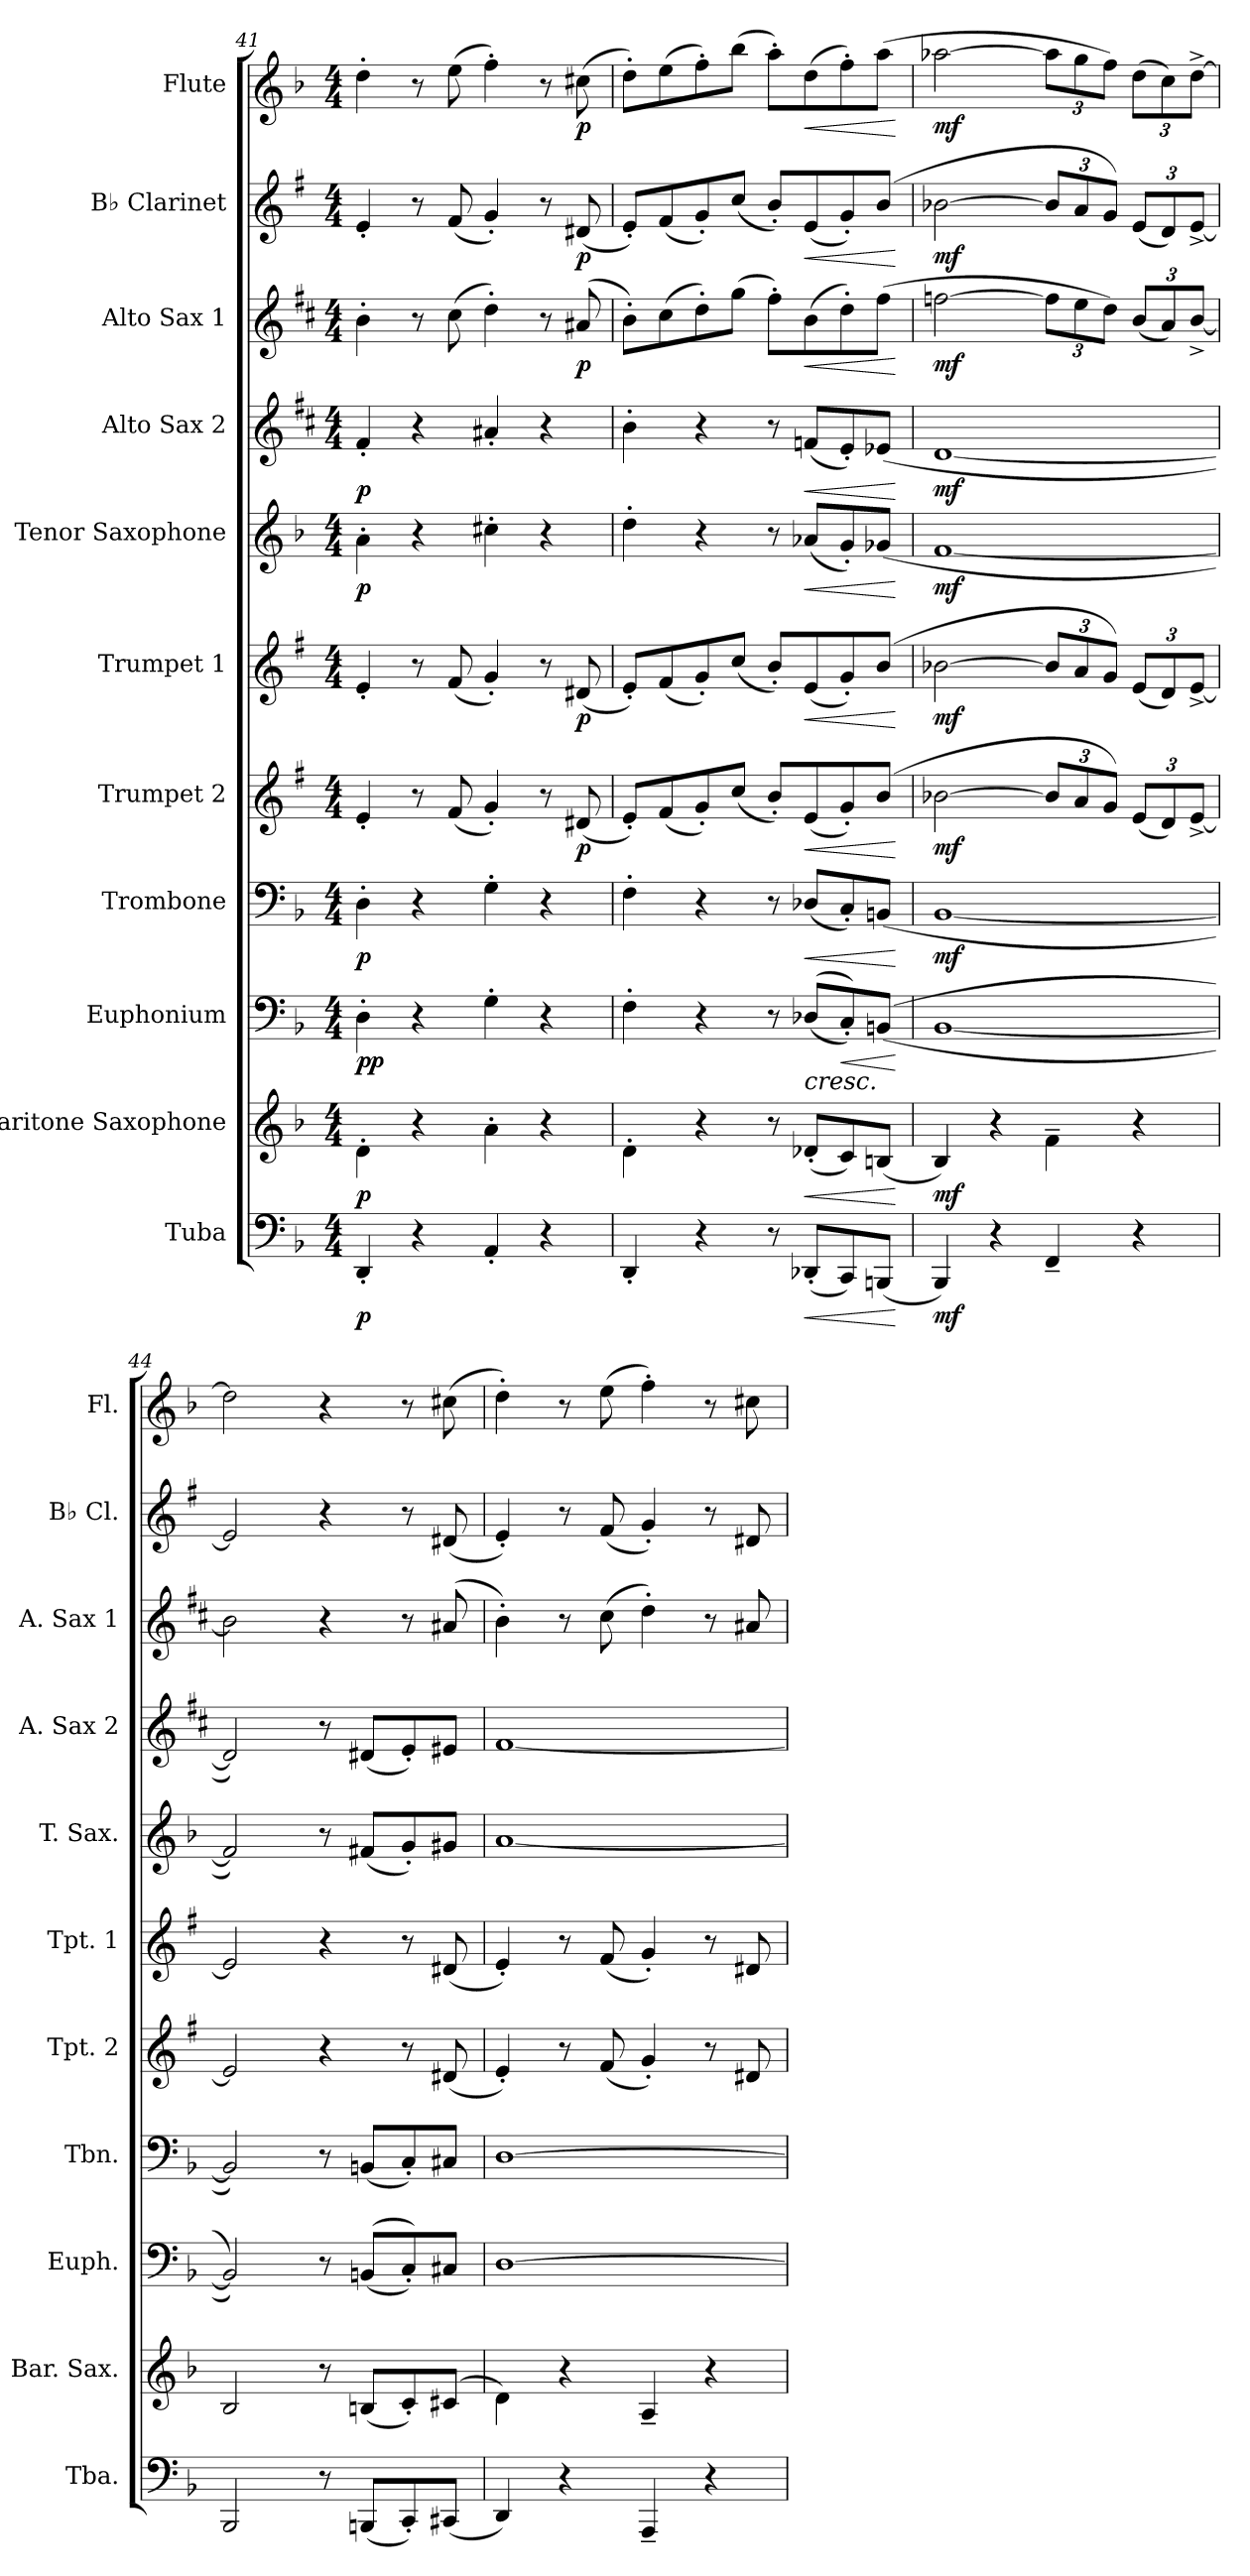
**kern	**dynam	**kern	**dynam	**kern	**dynam	**kern	**dynam	**kern	**dynam	**kern	**dynam	**kern	**dynam	**kern	**dynam	**kern	**dynam	**kern	**dynam	**kern	**dynam
*part11	*part11	*part10	*part10	*part9	*part9	*part8	*part8	*part7	*part7	*part6	*part6	*part5	*part5	*part4	*part4	*part3	*part3	*part2	*part2	*part1	*part1
*staff11	*staff11	*staff10	*staff10	*staff9	*staff9	*staff8	*staff8	*staff7	*staff7	*staff6	*staff6	*staff5	*staff5	*staff4	*staff4	*staff3	*staff3	*staff2	*staff2	*staff1	*staff1
*I"Tuba	*	*I"Baritone Saxophone	*	*I"Euphonium	*	*I"Trombone	*	*I"Trumpet 2	*	*I"Trumpet 1	*	*I"Tenor Saxophone	*	*I"Alto Sax 2	*	*I"Alto Sax 1	*	*I"B♭ Clarinet	*	*I"Flute	*
*I'Tba.	*	*I'Bar. Sax.	*	*I'Euph.	*	*I'Tbn.	*	*I'Tpt. 2	*	*I'Tpt. 1	*	*I'T. Sax.	*	*I'A. Sax 2	*	*I'A. Sax 1	*	*I'B♭ Cl.	*	*I'Fl.	*
*clefF4	*	*clefG2	*	*clefF4	*	*clefF4	*	*clefG2	*	*clefG2	*	*clefG2	*	*clefG2	*	*clefG2	*	*clefG2	*	*clefG2	*
*	*	*ITrd12c21	*	*	*	*	*	*ITrd1c2	*	*ITrd1c2	*	*ITrd8c14	*	*ITrd5c9	*	*ITrd5c9	*	*ITrd1c2	*	*	*
*k[b-]	*	*k[b-]	*	*k[b-]	*	*k[b-]	*	*k[b-]	*	*k[b-]	*	*k[b-]	*	*k[b-]	*	*k[b-]	*	*k[b-]	*	*k[b-]	*
*M4/4	*	*M4/4	*	*M4/4	*	*M4/4	*	*M4/4	*	*M4/4	*	*M4/4	*	*M4/4	*	*M4/4	*	*M4/4	*	*M4/4	*
=41	=41	=41	=41	=41	=41	=41	=41	=41	=41	=41	=41	=41	=41	=41	=41	=41	=41	=41	=41	=41	=41
!	!LO:DY:b	!	!LO:DY:b	!	!LO:DY:b	!	!	!	!	!	!	!	!	!	!	!	!	!	!	!	!
!	!	!	!	!	!LO:DY:n=1:b	!	!LO:DY:b	!	!	!	!	!	!LO:DY:b	!	!LO:DY:b	!	!	!	!	!	!
4DD'/	p	4D'\	p	4D'\	p p	4D'\	p	4d'/	.	4d'/	.	4A'\	p	4A'/	p	4d'\	.	4d'/	.	4dd'\	.
4r	.	4r	.	4r	.	4r	.	8r	.	8r	.	4r	.	4r	.	8r	.	8r	.	8r	.
.	.	.	.	.	.	.	.	(8e/	.	(8e/	.	.	.	.	.	(8e\	.	(8e/	.	(8ee\	.
4AA'/	.	4A'\	.	4G'\	.	4G'\	.	4f'/)	.	4f'/)	.	4c#X'\	.	4c#X'/	.	4f'\)	.	4f'/)	.	4ff'\)	.
4r	.	4r	.	4r	.	4r	.	8r	.	8r	.	4r	.	4r	.	8r	.	8r	.	8r	.
!	!	!	!	!	!	!	!	!	!LO:DY:b	!	!LO:DY:b	!	!	!	!	!	!LO:DY:b	!	!LO:DY:b	!	!LO:DY:b
.	.	.	.	.	.	.	.	(8c#X/	p	(8c#X/	p	.	.	.	.	(8c#X/	p	(8c#X/	p	(8cc#X\	p
=42	=42	=42	=42	=42	=42	=42	=42	=42	=42	=42	=42	=42	=42	=42	=42	=42	=42	=42	=42	=42	=42
4DD'/	.	4D'\	.	4F'\	.	4F'\	.	8d'/L)	.	8d'/L)	.	4d'\	.	4d'\	.	8d'\L)	.	8d'/L)	.	8dd'\L)	.
.	.	.	.	.	.	.	.	(8e/	.	(8e/	.	.	.	.	.	(8e\	.	(8e/	.	(8ee\	.
4r	.	4r	.	4r	.	4r	.	8f'/)	.	8f'/)	.	4r	.	4r	.	8f'\)	.	8f'/)	.	8ff'\)	.
.	.	.	.	.	.	.	.	(8b-/J	.	(8b-/J	.	.	.	.	.	(8b-\J	.	(8b-/J	.	(8bb-\J	.
8r	.	8r	.	8r	.	8r	.	8a'/L)	.	8a'/L)	.	8r	.	8r	.	8a'\L)	.	8a'/L)	.	8aa'\L)	.
!	!LO:HP:b	!	!LO:HP:b	!	!LO:HP:b	!	!LO:HP:b	!	!LO:HP:b	!	!LO:HP:b	!	!LO:HP:b	!	!LO:HP:b	!	!LO:HP:b	!	!LO:HP:b	!	!LO:HP:b
(8DD-X'/L	<	(8D-X'/L	<	((8D-X/L	<	(8D-X/L	<	(8d/	<	(8d/	<	(8A-X/L	<	(8A-X/L	<	(8d\	<	(8d/	<	(8dd\	<
!	!	!	!	!	!LO:HP:b	!	!	!	!	!	!	!	!	!	!	!	!	!	!	!	!
8CC/)	.	8C/)	.	8C'/))	<	8C'/)	.	8f'/)	.	8f'/)	.	8G'/)	.	8G'/)	.	8f'\)	.	8f'/)	.	8ff'\)	.
(8BBBn/J	.	(8BBn/J	.	((8BBn/J	.	(8BBn/J	.	(8a/J	.	(8a/J	.	(8G-X/J	.	(8G-X/J	.	(8a\J	.	(8a/J	.	(8aa\J	.
.	[	.	[	.	[ [	.	[	.	[	.	[	.	[	.	[	.	[	.	[	.	[
!!LO:PB:g=z
=43	=43	=43	=43	=43	=43	=43	=43	=43	=43	=43	=43	=43	=43	=43	=43	=43	=43	=43	=43	=43	=43
!	!LO:DY:b	!	!LO:DY:b	!	!LO:DY:b	!	!	!	!	!	!	!	!	!	!	!	!	!	!	!	!
!	!	!	!	!	!LO:DY:n=1:b	!	!LO:DY:b	!	!LO:DY:b	!	!LO:DY:b	!	!LO:DY:b	!	!LO:DY:b	!	!LO:DY:b	!	!LO:DY:b	!	!LO:DY:b
4BBB-/)	mf	4BB-/)	mf	[1BB-	mf mf	[1BB-	mf	[2a-X\	mf	[2a-X\	mf	[1F	mf	[1F	mf	[2a-X\	mf	[2a-X\	mf	[2aa-X\	mf
4r	.	4r	.	.	.	.	.	.	.	.	.	.	.	.	.	.	.	.	.	.	.
*	*	*	*	*	*	*	*	*Xbrackettup	*	*Xbrackettup	*	*	*	*	*	*Xbrackettup	*	*Xbrackettup	*	*Xbrackettup	*
4FF~/	.	4F~\	.	.	.	.	.	12a-/L]	.	12a-/L]	.	.	.	.	.	12a-\L]	.	12a-/L]	.	12aa-\L]	.
.	.	.	.	.	.	.	.	12g/	.	12g/	.	.	.	.	.	12g\	.	12g/	.	12gg\	.
.	.	.	.	.	.	.	.	12f/J)	.	12f/J)	.	.	.	.	.	12f\J)	.	12f/J)	.	12ff\J)	.
4r	.	4r	.	.	.	.	.	(12d/L	.	(12d/L	.	.	.	.	.	(12d/L	.	(12d/L	.	(12dd\L	.
.	.	.	.	.	.	.	.	12c/)	.	12c/)	.	.	.	.	.	12c/)	.	12c/)	.	12cc\)	.
.	.	.	.	.	.	.	.	[12d^/J	.	[12d^/J	.	.	.	.	.	[12d^/J	.	[12d^/J	.	[12dd^\J	.
=44	=44	=44	=44	=44	=44	=44	=44	=44	=44	=44	=44	=44	=44	=44	=44	=44	=44	=44	=44	=44	=44
2BBB-/	.	2BB-/	.	2BB-/]))	.	2BB-/])	.	2d/]	.	2d/]	.	2F/])	.	2F/])	.	2d\]	.	2d/]	.	2dd\]	.
8r	.	8r	.	8r	.	8r	.	4r	.	4r	.	8r	.	8r	.	4r	.	4r	.	4r	.
(8BBBn/L	.	(8BBn/L	.	((8BBn/L	.	(8BBn/L	.	.	.	.	.	(8F#X/L	.	(8F#X/L	.	.	.	.	.	.	.
8CC'/)	.	8C'/)	.	8C'/))	.	8C'/)	.	8r	.	8r	.	8G'/)	.	8G'/)	.	8r	.	8r	.	8r	.
(8CC#X/J	.	(8C#X/J	.	8C#X/J	.	8C#X/J	.	(8c#X/	.	(8c#X/	.	8G#X/J	.	8G#X/J	.	(8c#X/	.	(8c#X/	.	(8cc#X\	.
=45	=45	=45	=45	=45	=45	=45	=45	=45	=45	=45	=45	=45	=45	=45	=45	=45	=45	=45	=45	=45	=45
4DD/)	.	4D\)	.	[1D	.	[1D	.	4d'/)	.	4d'/)	.	[1A	.	[1A	.	4d'\)	.	4d'/)	.	4dd'\)	.
4r	.	4r	.	.	.	.	.	8r	.	8r	.	.	.	.	.	8r	.	8r	.	8r	.
.	.	.	.	.	.	.	.	(8e/	.	(8e/	.	.	.	.	.	(8e\	.	(8e/	.	(8ee\	.
4AAA~/	.	4AA~/	.	.	.	.	.	4f'/)	.	4f'/)	.	.	.	.	.	4f'\)	.	4f'/)	.	4ff'\)	.
4r	.	4r	.	.	.	.	.	8r	.	8r	.	.	.	.	.	8r	.	8r	.	8r	.
.	.	.	.	.	.	.	.	8c#X/	.	8c#X/	.	.	.	.	.	8c#X/	.	8c#X/	.	8cc#X\	.
=	=	=	=	=	=	=	=	=	=	=	=	=	=	=	=	=	=	=	=	=	=
*-	*-	*-	*-	*-	*-	*-	*-	*-	*-	*-	*-	*-	*-	*-	*-	*-	*-	*-	*-	*-	*-
